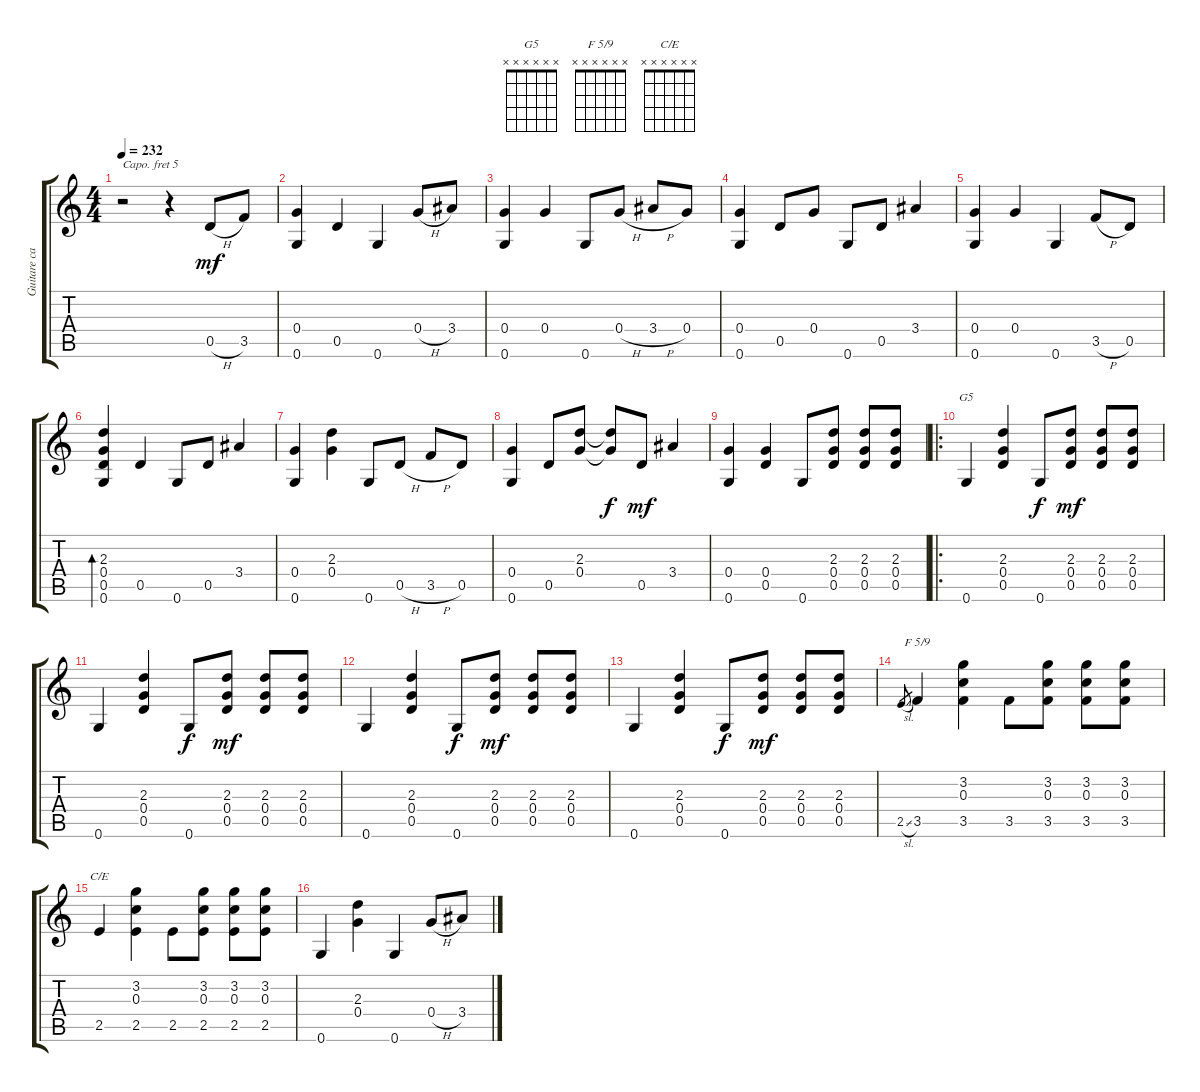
\track ("Guitare capo 5 dropped D" "Guitare ca") {instrument acousticguitarsteel}
\staff {score tabs}
\capo 5
\tuning (E4 B3 G3 D3 A2 D2) {hide}
\chord ("G5" x x x x x x)
\chord ("F 5/9" x x x x x x)
\chord ("C/E" x x x x x x)
\ts (4 4)
\tempo 232
\clef g2
\ks c
r.2{dy mf instrument acousticguitarsteel} r.4 0.5{h}.8 3.5.8 |
(0.4 0.6).4 0.5.4 0.6.4 0.4{h}.8 3.4.8 |
(0.4 0.6).4 0.4.4 0.6.8 0.4{h}.8 3.4{h}.8 0.4.8 |
(0.4 0.6).4 0.5.8 0.4.8 0.6.8 0.5.8 3.4.4 |
(0.4 0.6).4 0.4.4 0.6.4 3.5{h}.8 0.5.8 |
(2.3 0.4 0.5 0.6).4{bd 60} 0.5.4 0.6.8 0.5.8 3.4.4 |
(0.4 0.6).4 (2.3 0.4).4 0.6.8 0.5{h}.8 3.5{h}.8 0.5.8 |
(0.4 0.6).4 0.5.8 (2.3 0.4).8 (2.3{t} 0.4{t}).8{dy f} 0.5.8{dy mf} 3.4.4 |
(0.4 0.6).4 (0.4 0.5).4 0.6.8 (2.3 0.4 0.5).8 (2.3 0.4 0.5).8 (2.3 0.4 0.5).8 |
\ro
0.6.4{ch "G5"} (2.3 0.4 0.5).4 0.6.8{dy f} (2.3 0.4 0.5).8{dy mf} (2.3 0.4 0.5).8 (2.3 0.4 0.5).8 |
0.6.4 (2.3 0.4 0.5).4 0.6.8{dy f} (2.3 0.4 0.5).8{dy mf} (2.3 0.4 0.5).8 (2.3 0.4 0.5).8 |
0.6.4 (2.3 0.4 0.5).4 0.6.8{dy f} (2.3 0.4 0.5).8{dy mf} (2.3 0.4 0.5).8 (2.3 0.4 0.5).8 |
0.6.4 (2.3 0.4 0.5).4 0.6.8{dy f} (2.3 0.4 0.5).8{dy mf} (2.3 0.4 0.5).8 (2.3 0.4 0.5).8 |
2.5{sl}.8{gr} 3.5.4{ch "F 5/9"} (3.2 0.3 3.5).4 3.5.8 (3.2 0.3 3.5).8 (3.2 0.3 3.5).8 (3.2 0.3 3.5).8 |
2.5.4{ch "C/E"} (3.2 0.3 2.5).4 2.5.8 (3.2 0.3 2.5).8 (3.2 0.3 2.5).8 (3.2 0.3 2.5).8 |
0.6.4 (2.3 0.4).4 0.6.4 0.4{h}.8 3.4.8
